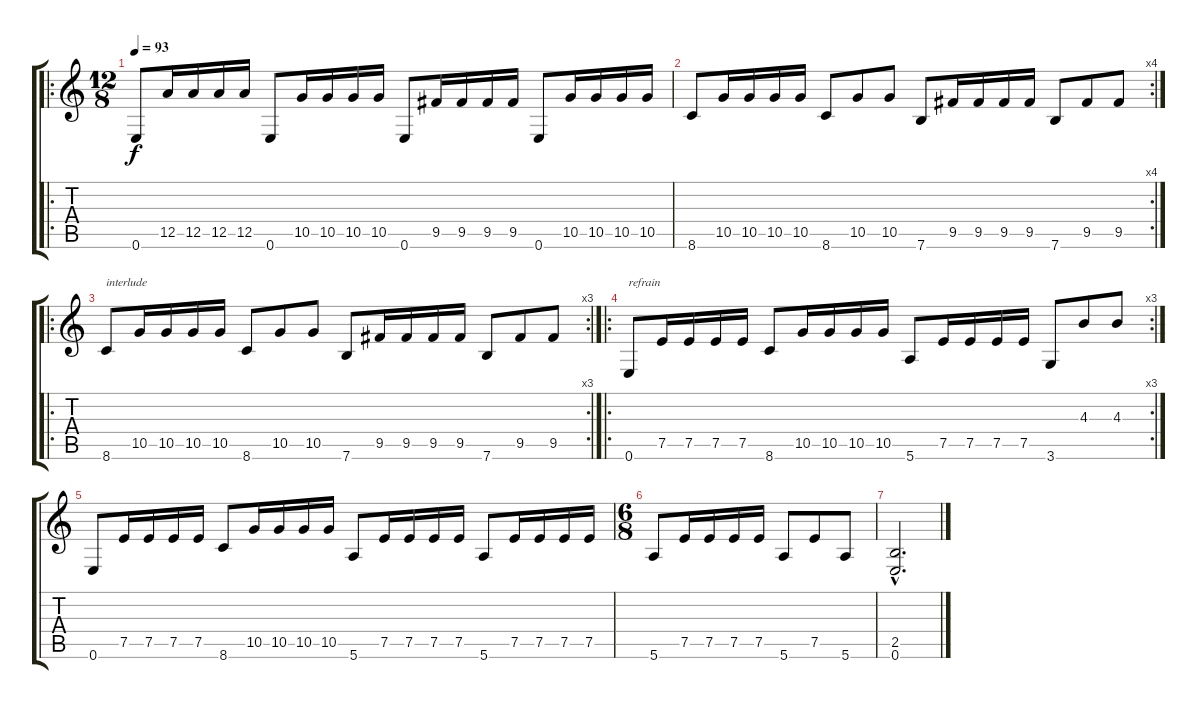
\track "" {instrument electricguitarjazz}
\staff {score tabs}
\tuning (E4 B3 G3 D3 A2 E2) {hide}
\ro
\ts (12 8)
\tempo 93
\clef g2
\ks c
0.6.8{dy f} 12.5.16 12.5.16 12.5.16 12.5.16 0.6.8 10.5.16 10.5.16 10.5.16 10.5.16 0.6.8 9.5.16 9.5.16 9.5.16 9.5.16 0.6.8 10.5.16 10.5.16 10.5.16 10.5.16 |
\rc 4
8.6.8 10.5.16 10.5.16 10.5.16 10.5.16 8.6.8 10.5.8 10.5.8 7.6.8 9.5.16 9.5.16 9.5.16 9.5.16 7.6.8 9.5.8 9.5.8 |
\ro
\rc 3
8.6.8{txt "interlude"} 10.5.16 10.5.16 10.5.16 10.5.16 8.6.8 10.5.8 10.5.8 7.6.8 9.5.16 9.5.16 9.5.16 9.5.16 7.6.8 9.5.8 9.5.8 |
\ro
\rc 3
0.6.8{txt "refrain"} 7.5.16 7.5.16 7.5.16 7.5.16 8.6.8 10.5.16 10.5.16 10.5.16 10.5.16 5.6.8 7.5.16 7.5.16 7.5.16 7.5.16 3.6.8 4.3.8 4.3.8 |
0.6.8 7.5.16 7.5.16 7.5.16 7.5.16 8.6.8 10.5.16 10.5.16 10.5.16 10.5.16 5.6.8 7.5.16 7.5.16 7.5.16 7.5.16 5.6.8 7.5.16 7.5.16 7.5.16 7.5.16 |
\ts (6 8)
5.6.8 7.5.16 7.5.16 7.5.16 7.5.16 5.6.8 7.5.8 5.6.8 |
(2.5{hac} 0.6{hac}).2{d}
